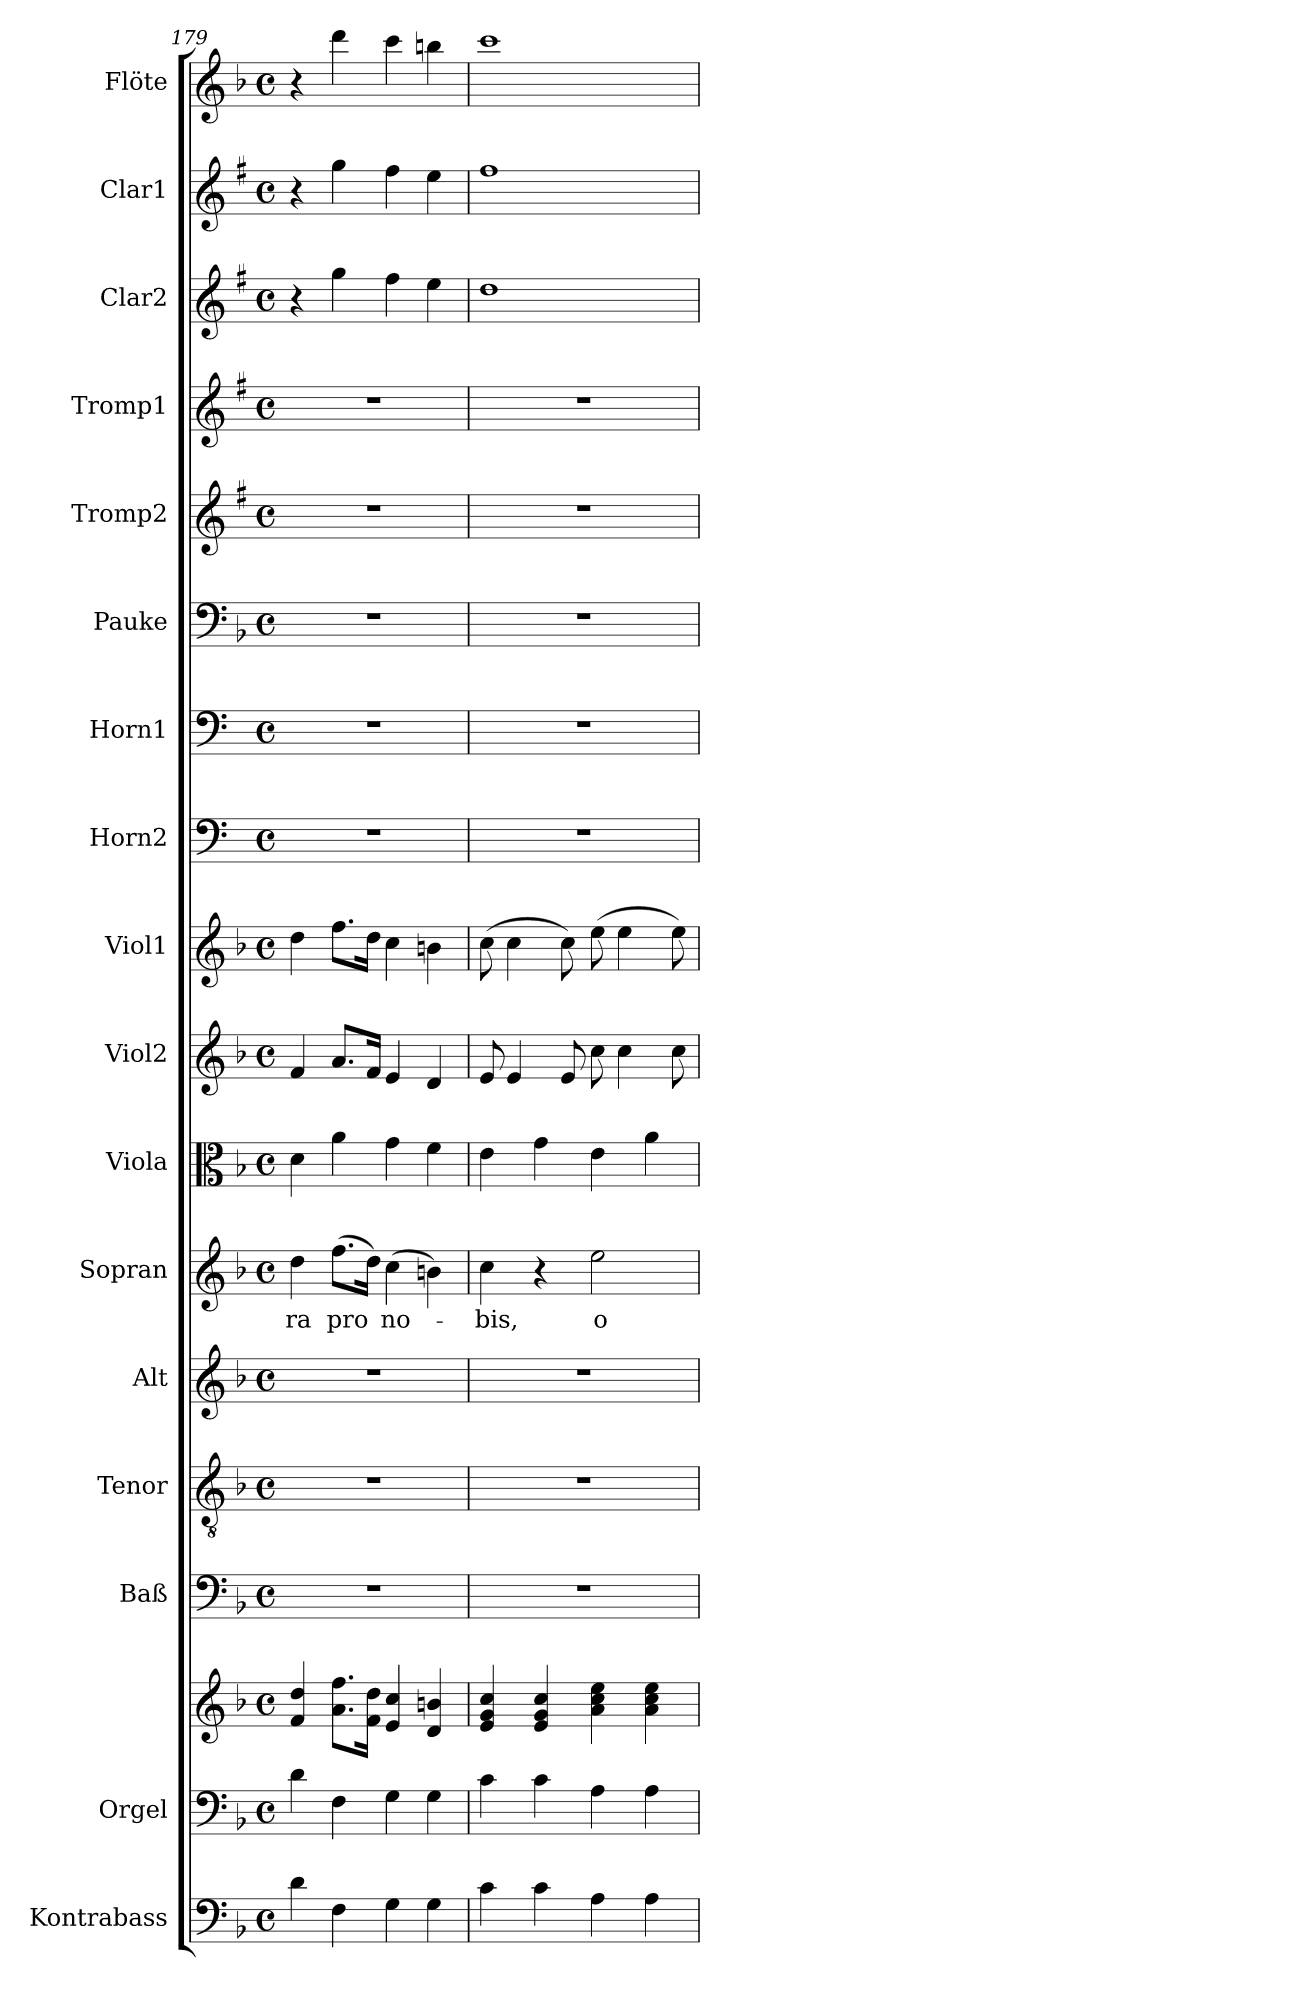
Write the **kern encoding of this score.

**kern	**kern	**kern	**kern	**kern	**kern	**kern	**text	**kern	**kern	**kern	**kern	**kern	**kern	**kern	**kern	**kern	**kern	**kern
*part17	*part16	*part16	*part15	*part14	*part13	*part12	*part12	*part11	*part10	*part9	*part8	*part7	*part6	*part5	*part4	*part3	*part2	*part1
*staff18	*staff17	*staff16	*staff15	*staff14	*staff13	*staff12	*staff12	*staff11	*staff10	*staff9	*staff8	*staff7	*staff6	*staff5	*staff4	*staff3	*staff2	*staff1
*I"Kontrabass	*I"Orgel	*	*I"Baß	*I"Tenor	*I"Alt	*I"Sopran	*	*I"Viola	*I"Viol2	*I"Viol1	*I"Horn2	*I"Horn1	*I"Pauke	*I"Tromp2	*I"Tromp1	*I"Clar2	*I"Clar1	*I"Flöte
*I'Kb	*	*	*I'B	*I'T	*I'A	*I'S	*	*I'Vla	*I'Vl2	*I'Vl1	*I'Hr2	*I'Hr1	*I'Pk	*I'Tr2	*I'Tr1	*I'Cl2	*I'Cl1	*I'Fl
*clefF4	*clefF4	*clefG2	*clefF4	*clefGv2	*clefG2	*clefG2	*	*clefC3	*clefG2	*clefG2	*clefF4	*clefF4	*clefF4	*clefG2	*clefG2	*clefG2	*clefG2	*clefG2
*ITrd7c12	*	*	*	*	*	*	*	*	*	*	*ITrd4c7	*ITrd4c7	*	*ITrd1c2	*ITrd1c2	*ITrd1c2	*ITrd1c2	*
*k[b-]	*k[b-]	*k[b-]	*k[b-]	*k[b-]	*k[b-]	*k[b-]	*	*k[b-]	*k[b-]	*k[b-]	*k[b-]	*k[b-]	*k[b-]	*k[b-]	*k[b-]	*k[b-]	*k[b-]	*k[b-]
*F:	*F:	*F:	*F:	*F:	*F:	*F:	*	*F:	*F:	*F:	*F:	*F:	*F:	*F:	*F:	*F:	*F:	*F:
*M4/4	*M4/4	*M4/4	*M4/4	*M4/4	*M4/4	*M4/4	*	*M4/4	*M4/4	*M4/4	*M4/4	*M4/4	*M4/4	*M4/4	*M4/4	*M4/4	*M4/4	*M4/4
*met(c)	*met(c)	*met(c)	*met(c)	*met(c)	*met(c)	*met(c)	*	*met(c)	*met(c)	*met(c)	*met(c)	*met(c)	*met(c)	*met(c)	*met(c)	*met(c)	*met(c)	*met(c)
=179	=179	=179	=179	=179	=179	=179	=179	=179	=179	=179	=179	=179	=179	=179	=179	=179	=179	=179
!	!	!	!	!	!	!	!LO:LY:b	!	!	!	!	!	!	!	!	!	!	!
4D\	4d\	4f/ 4dd/	1r	1r	1r	4dd\	-ra	4d\	4f/	4dd\	1r	1r	1r	1r	1r	4r	4r	4r
!	!	!	!	!	!	!	!LO:LY:b	!	!	!	!	!	!	!	!	!	!	!
4FF\	4F\	8.a\ 8.ff\L	.	.	.	(>8.ff\L	pro	4a\	8.a/L	8.ff\L	.	.	.	.	.	4ff\	4ff\	4ddd\
.	.	16f\ 16dd\Jk	.	.	.	16dd\Jk)	.	.	16f/Jk	16dd\Jk	.	.	.	.	.	.	.	.
!	!	!	!	!	!	!	!LO:LY:b	!	!	!	!	!	!	!	!	!	!	!
4GG\	4G\	4e/ 4cc/	.	.	.	(>4cc\	no-	4g\	4e/	4cc\	.	.	.	.	.	4ee\	4ee\	4ccc\
4GG\	4G\	4d/ 4bn/	.	.	.	4bn\)	.	4f\	4d/	4bn\	.	.	.	.	.	4dd\	4dd\	4bbn\
!!LO:PB:g=z
=180	=180	=180	=180	=180	=180	=180	=180	=180	=180	=180	=180	=180	=180	=180	=180	=180	=180	=180
!	!	!	!	!	!	!	!LO:LY:b	!	!	!	!	!	!	!	!	!	!	!
4C\	4c\	4e/ 4g/ 4cc/	1r	1r	1r	4cc\	-bis,	4e\	8e/	(>8cc\	1r	1r	1r	1r	1r	1cc	1ee	1ccc
.	.	.	.	.	.	.	.	.	4e/	4cc\	.	.	.	.	.	.	.	.
4C\	4c\	4e/ 4g/ 4cc/	.	.	.	4r	.	4g\	.	.	.	.	.	.	.	.	.	.
.	.	.	.	.	.	.	.	.	8e/	8cc\)	.	.	.	.	.	.	.	.
!	!	!	!	!	!	!	!LO:LY:b	!	!	!	!	!	!	!	!	!	!	!
4AA\	4A\	4a\ 4cc\ 4ee\	.	.	.	2ee\	o-	4e\	8cc\	(>8ee\	.	.	.	.	.	.	.	.
.	.	.	.	.	.	.	.	.	4cc\	4ee\	.	.	.	.	.	.	.	.
4AA\	4A\	4a\ 4cc\ 4ee\	.	.	.	.	.	4a\	.	.	.	.	.	.	.	.	.	.
.	.	.	.	.	.	.	.	.	8cc\	8ee\)	.	.	.	.	.	.	.	.
=	=	=	=	=	=	=	=	=	=	=	=	=	=	=	=	=	=	=
*-	*-	*-	*-	*-	*-	*-	*-	*-	*-	*-	*-	*-	*-	*-	*-	*-	*-	*-
